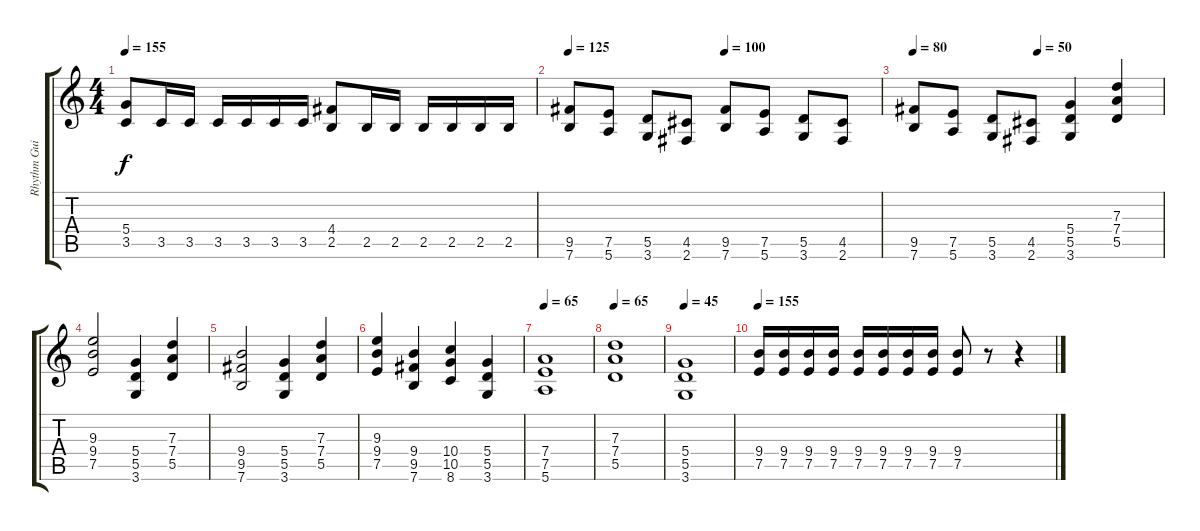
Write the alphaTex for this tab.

\track ("Rhythm Guitar" "Rhythm Gui") {instrument distortionguitar}
\staff {score tabs}
\tuning (E4 B3 G3 D3 A2 E2) {hide}
\ts (4 4)
\tempo 155
\clef g2
\ks c
(5.4 3.5).8{dy f} 3.5.16 3.5.16 3.5.16 3.5.16 3.5.16 3.5.16 (4.4 2.5).8 2.5.16 2.5.16 2.5.16 2.5.16 2.5.16 2.5.16 |
\tempo 125
\tempo (100 0.5)
(9.5 7.6).8 (7.5 5.6).8 (5.5 3.6).8 (4.5 2.6).8 (9.5 7.6).8 (7.5 5.6).8 (5.5 3.6).8 (4.5 2.6).8 |
\tempo 80
\tempo (50 0.5)
(9.5 7.6).8 (7.5 5.6).8 (5.5 3.6).8 (4.5 2.6).8 (5.4 5.5 3.6).4 (7.3 7.4 5.5).4 |
(9.3 9.4 7.5).2 (5.4 5.5 3.6).4 (7.3 7.4 5.5).4 |
(9.4 9.5 7.6).2 (5.4 5.5 3.6).4 (7.3 7.4 5.5).4 |
(9.3 9.4 7.5).4 (9.4 9.5 7.6).4 (10.4 10.5 8.6).4 (5.4 5.5 3.6).4 |
\tempo 65
(7.4 7.5 5.6).1 |
\tempo 65
(7.3 7.4 5.5).1 |
\tempo 45
(5.4 5.5 3.6).1 |
\tempo 155
(9.4 7.5).16 (9.4 7.5).16 (9.4 7.5).16 (9.4 7.5).16 (9.4 7.5).16 (9.4 7.5).16 (9.4 7.5).16 (9.4 7.5).16 (9.4 7.5).8 r.8 r.4
